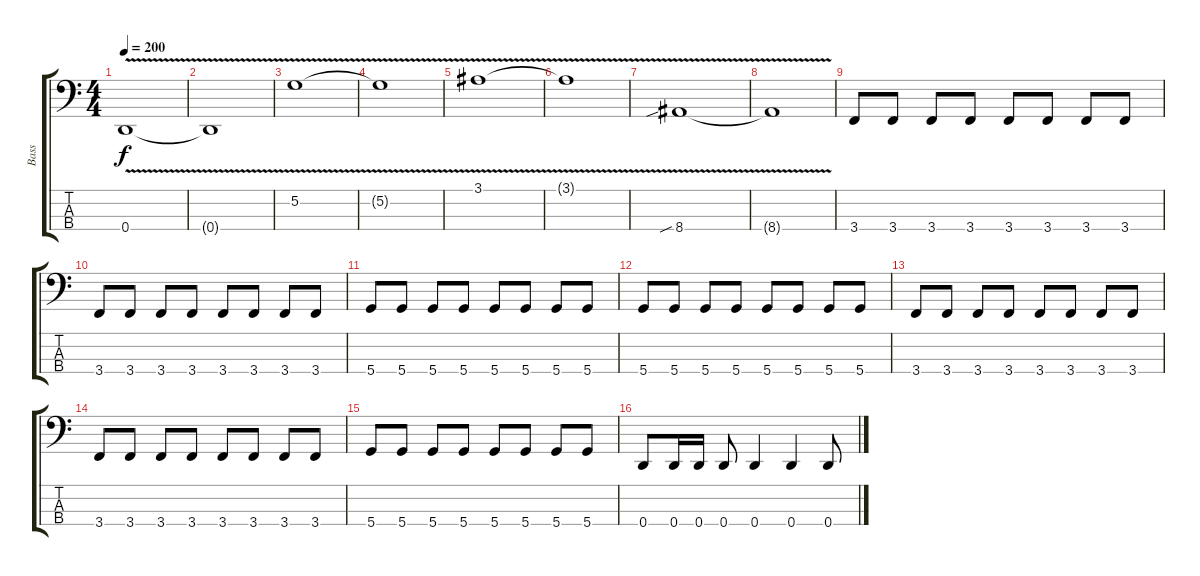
\track ("Bass" "Bass") {instrument electricbassfinger}
\staff {score tabs}
\tuning (G2 D2 A1 D1) {hide}
\ts (4 4)
\tempo 200
\clef f4
\ks c
0.4{v}.1{dy f} |
0.4{t}.1 |
5.2{v}.1 |
5.2{t}.1 |
3.1{v}.1 |
3.1{t}.1 |
8.4{v sib}.1 |
8.4{t}.1 |
3.4.8 3.4.8 3.4.8 3.4.8 3.4.8 3.4.8 3.4.8 3.4.8 |
3.4.8 3.4.8 3.4.8 3.4.8 3.4.8 3.4.8 3.4.8 3.4.8 |
5.4.8 5.4.8 5.4.8 5.4.8 5.4.8 5.4.8 5.4.8 5.4.8 |
5.4.8 5.4.8 5.4.8 5.4.8 5.4.8 5.4.8 5.4.8 5.4.8 |
3.4.8 3.4.8 3.4.8 3.4.8 3.4.8 3.4.8 3.4.8 3.4.8 |
3.4.8 3.4.8 3.4.8 3.4.8 3.4.8 3.4.8 3.4.8 3.4.8 |
5.4.8 5.4.8 5.4.8 5.4.8 5.4.8 5.4.8 5.4.8 5.4.8 |
0.4.8 0.4.16 0.4.16 0.4.8 0.4.4 0.4.4 0.4.8
